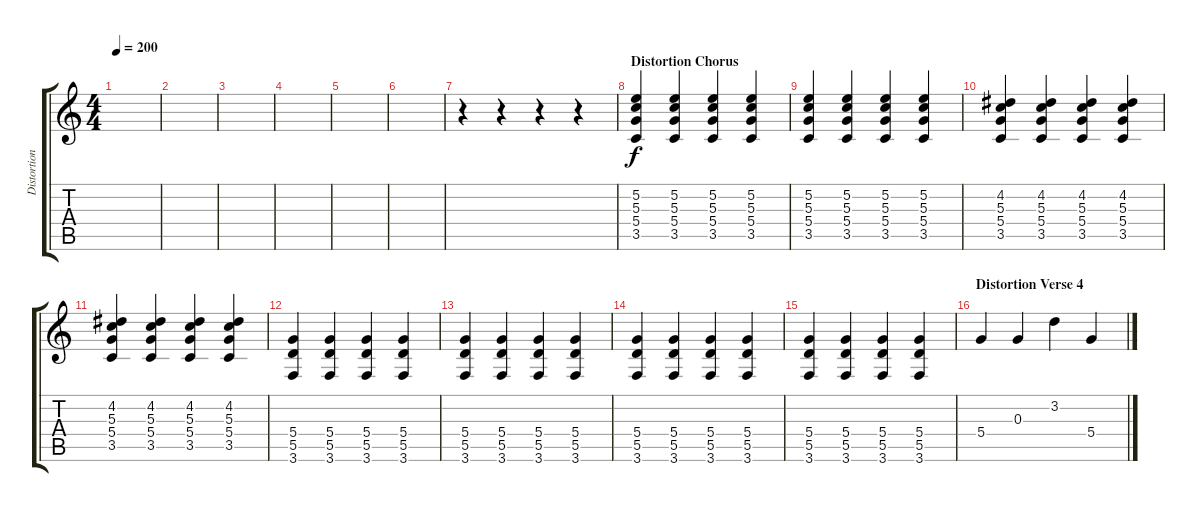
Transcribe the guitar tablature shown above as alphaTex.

\track ("Distortion Guitar (Jason)" "Distortion") {instrument distortionguitar}
\staff {score tabs}
\tuning (E4 B3 G3 D3 A2 D2) {hide}
\ts (4 4)
\tempo 200
\clef g2
\ks c
|
|
|
|
|
|
r.4 r.4 r.4 r.4 |
\section ("" "Distortion Chorus")
(5.2 5.3 5.4 3.5).4 (5.2 5.3 5.4 3.5).4 (5.2 5.3 5.4 3.5).4 (5.2 5.3 5.4 3.5).4 |
(5.2 5.3 5.4 3.5).4 (5.2 5.3 5.4 3.5).4 (5.2 5.3 5.4 3.5).4 (5.2 5.3 5.4 3.5).4 |
(4.2 5.3 5.4 3.5).4 (4.2 5.3 5.4 3.5).4 (4.2 5.3 5.4 3.5).4 (4.2 5.3 5.4 3.5).4 |
(4.2 5.3 5.4 3.5).4 (4.2 5.3 5.4 3.5).4 (4.2 5.3 5.4 3.5).4 (4.2 5.3 5.4 3.5).4 |
(5.4 5.5 3.6).4 (5.4 5.5 3.6).4 (5.4 5.5 3.6).4 (5.4 5.5 3.6).4 |
(5.4 5.5 3.6).4 (5.4 5.5 3.6).4 (5.4 5.5 3.6).4 (5.4 5.5 3.6).4 |
(5.4 5.5 3.6).4 (5.4 5.5 3.6).4 (5.4 5.5 3.6).4 (5.4 5.5 3.6).4 |
(5.4 5.5 3.6).4 (5.4 5.5 3.6).4 (5.4 5.5 3.6).4 (5.4 5.5 3.6).4 |
\section ("" "Distortion Verse 4")
5.4.4 0.3.4 3.2.4 5.4.4
